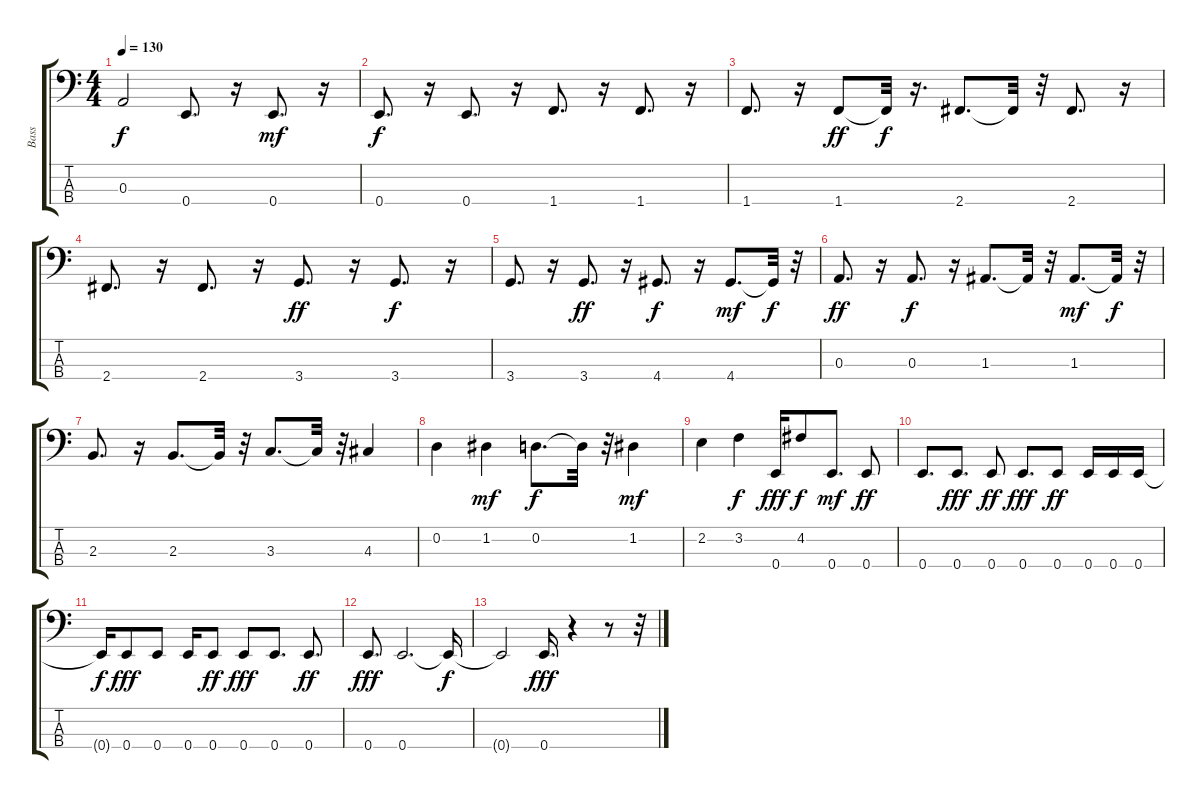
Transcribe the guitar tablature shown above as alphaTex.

\track ("Bass    " "Bass    ") {instrument electricbassfinger}
\staff {score tabs}
\tuning (G2 D2 A1 E1) {hide}
\ts (4 4)
\tempo 130
\clef f4
\ks c
0.3{t}.2{dy f} 0.4.8{d} r.16 0.4.8{d dy mf} r.16 |
0.4.8{d dy f} r.16 0.4.8{d} r.16 1.4.8{d} r.16 1.4.8{d} r.16 |
1.4.8{d} r.16 1.4.8{dy ff} 1.4{t}.32{dy f} r.16{d} 2.4.8{d} 2.4{t}.32 r.32 2.4.8{d} r.16 |
2.4.8{d} r.16 2.4.8{d} r.16 3.4.8{d dy ff} r.16 3.4.8{d dy f} r.16 |
3.4.8{d} r.16 3.4.8{d dy ff} r.16 4.4.8{d dy f} r.16 4.4.8{d dy mf} 4.4{t}.32{dy f} r.32 |
0.3.8{d dy ff} r.16 0.3.8{d dy f} r.16 1.3.8{d} 1.3{t}.32 r.32 1.3.8{d dy mf} 1.3{t}.32{dy f} r.32 |
2.3.8{d} r.16 2.3.8{d} 2.3{t}.32 r.32 3.3.8{d} 3.3{t}.32 r.32 4.3.4 |
0.2.4 1.2.4{dy mf} 0.2.8{d dy f} 0.2{t}.32 r.32 1.2.4{dy mf} |
2.2.4 3.2.4{dy f} 0.4.16{dy fff} 4.2.8{dy f} 0.4.8{d dy mf} 0.4.8{dy ff} |
0.4.8{d} 0.4.8{d dy fff} 0.4.8{dy ff} 0.4.8{d dy fff} 0.4.8{dy ff} 0.4.16 0.4.16 0.4.16 |
0.4{t}.16{dy f} 0.4.8{dy fff} 0.4.8 0.4.16 0.4.8{dy ff} 0.4.8{dy fff} 0.4.8{d} 0.4.8{d dy ff} |
0.4.8{d dy fff} 0.4.2{d} 0.4{t}.16{dy f} |
0.4{t}.2 0.4.16{d dy fff} r.4 r.8 r.32
